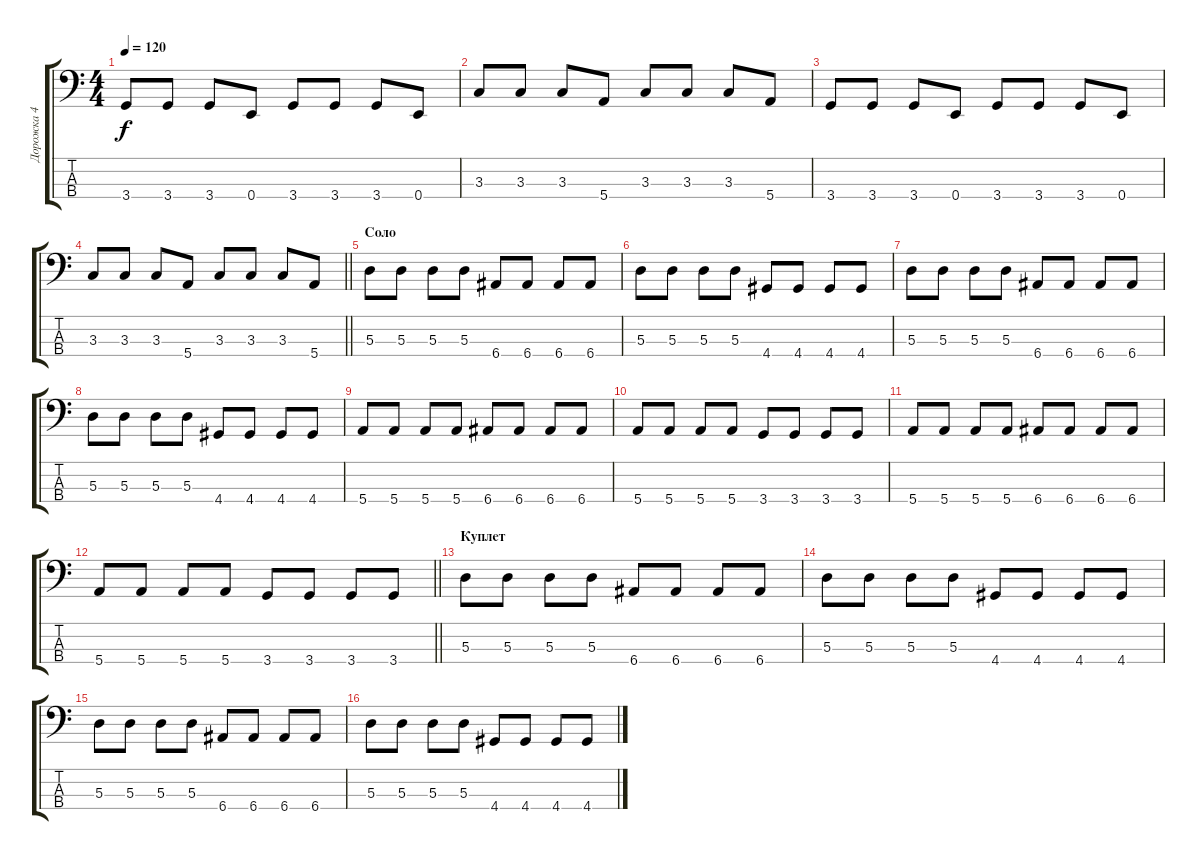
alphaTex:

\track ("Дорожка 4" "Дорожка 4") {instrument electricbassfinger}
\staff {score tabs}
\tuning (G2 D2 A1 E1) {hide}
\ts (4 4)
\tempo 120
\clef f4
\ks c
3.4.8{dy f} 3.4.8 3.4.8 0.4.8 3.4.8 3.4.8 3.4.8 0.4.8 |
3.3.8 3.3.8 3.3.8 5.4.8 3.3.8 3.3.8 3.3.8 5.4.8 |
3.4.8 3.4.8 3.4.8 0.4.8 3.4.8 3.4.8 3.4.8 0.4.8 |
\barLineRight lightlight
3.3.8 3.3.8 3.3.8 5.4.8 3.3.8 3.3.8 3.3.8 5.4.8 |
\section ("" "Соло")
5.3.8 5.3.8 5.3.8 5.3.8 6.4.8 6.4.8 6.4.8 6.4.8 |
5.3.8 5.3.8 5.3.8 5.3.8 4.4.8 4.4.8 4.4.8 4.4.8 |
5.3.8 5.3.8 5.3.8 5.3.8 6.4.8 6.4.8 6.4.8 6.4.8 |
5.3.8 5.3.8 5.3.8 5.3.8 4.4.8 4.4.8 4.4.8 4.4.8 |
5.4.8 5.4.8 5.4.8 5.4.8 6.4.8 6.4.8 6.4.8 6.4.8 |
5.4.8 5.4.8 5.4.8 5.4.8 3.4.8 3.4.8 3.4.8 3.4.8 |
5.4.8 5.4.8 5.4.8 5.4.8 6.4.8 6.4.8 6.4.8 6.4.8 |
\barLineRight lightlight
5.4.8 5.4.8 5.4.8 5.4.8 3.4.8 3.4.8 3.4.8 3.4.8 |
\section ("" "Куплет")
5.3.8 5.3.8 5.3.8 5.3.8 6.4.8 6.4.8 6.4.8 6.4.8 |
5.3.8 5.3.8 5.3.8 5.3.8 4.4.8 4.4.8 4.4.8 4.4.8 |
5.3.8 5.3.8 5.3.8 5.3.8 6.4.8 6.4.8 6.4.8 6.4.8 |
5.3.8 5.3.8 5.3.8 5.3.8 4.4.8 4.4.8 4.4.8 4.4.8
